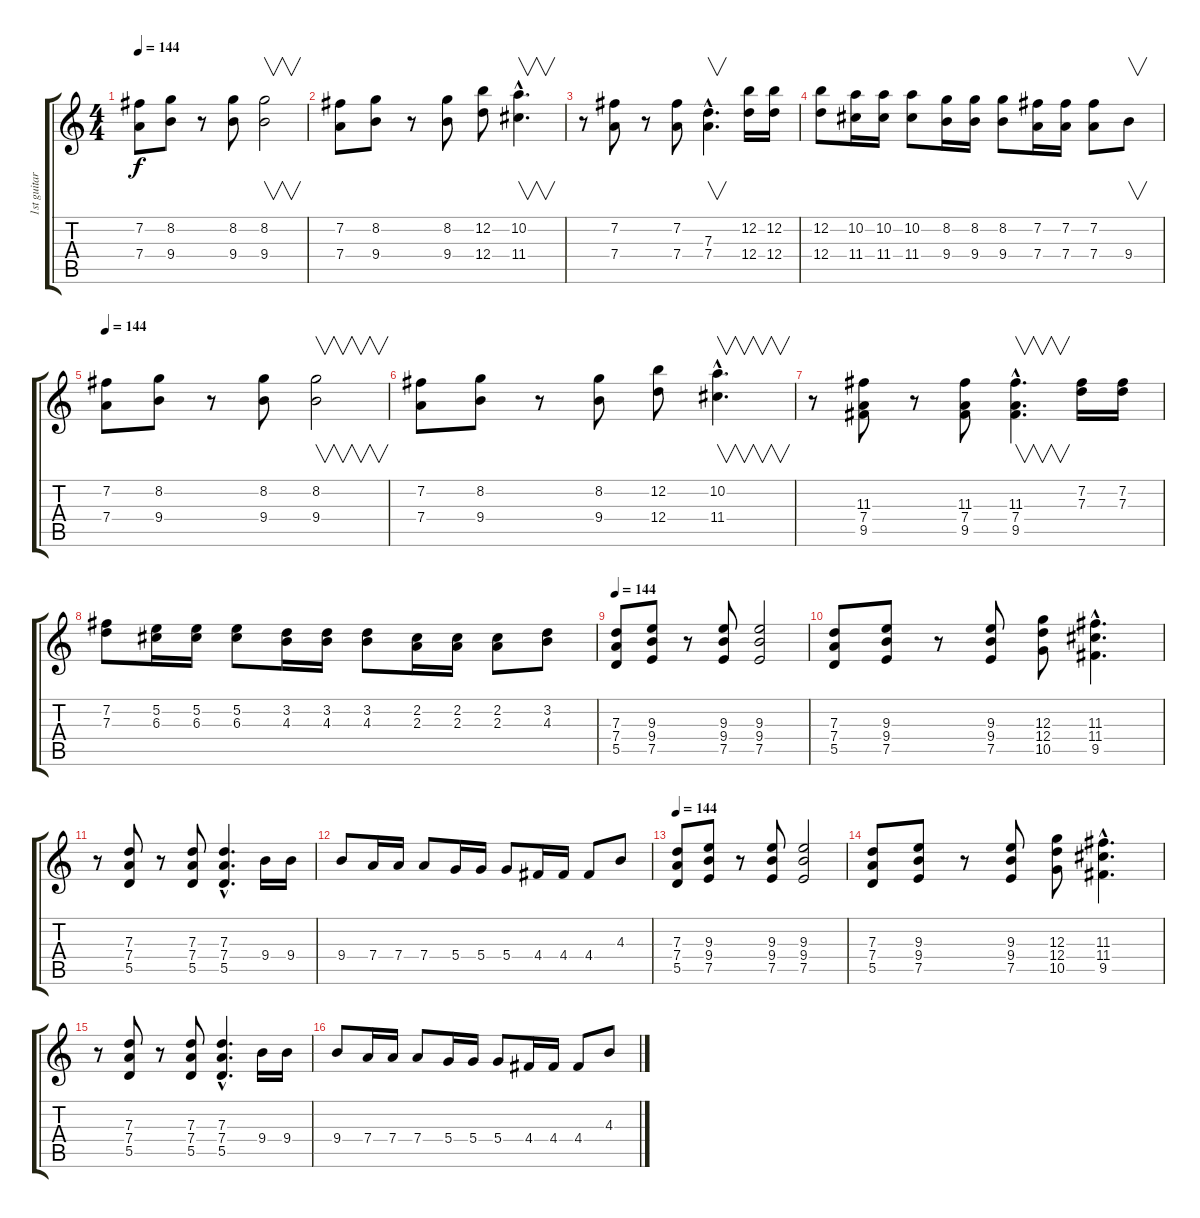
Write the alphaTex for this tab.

\track ("1st guitar" "1st guitar") {instrument overdrivenguitar}
\staff {score tabs}
\tuning (E4 B3 G3 D3 A2 E2) {hide}
\ts (4 4)
\tempo 144
\clef g2
\ks c
(7.2 7.4).8{dy f} (8.2 9.4).8 r.8 (8.2 9.4).8 (8.2 9.4).2{v} |
(7.2 7.4).8 (8.2 9.4).8 r.8 (8.2 9.4).8 (12.2 12.4).8 (10.2{hac} 11.4{hac}).4{v d} |
r.8 (7.2 7.4).8 r.8 (7.2 7.4).8 (7.3{hac} 7.4{hac}).4{v d} (12.2 12.4).16 (12.2 12.4).16 |
(12.2 12.4).8 (10.2 11.4).16 (10.2 11.4).16 (10.2 11.4).8 (8.2 9.4).16 (8.2 9.4).16 (8.2 9.4).8 (7.2 7.4).16 (7.2 7.4).16 (7.2 7.4).8 9.4.8{v} |
\tempo 144
(7.2 7.4).8 (8.2 9.4).8 r.8 (8.2 9.4).8 (8.2 9.4).2{v} |
(7.2 7.4).8 (8.2 9.4).8 r.8 (8.2 9.4).8 (12.2 12.4).8 (10.2{hac} 11.4{hac}).4{v d} |
r.8 (11.3 7.4 9.5).8 r.8 (11.3 7.4 9.5).8 (11.3{hac} 7.4{hac} 9.5{hac}).4{v d} (7.2 7.3).16 (7.2 7.3).16 |
(7.2 7.3).8 (5.2 6.3).16 (5.2 6.3).16 (5.2 6.3).8 (3.2 4.3).16 (3.2 4.3).16 (3.2 4.3).8 (2.2 2.3).16 (2.2 2.3).16 (2.2 2.3).8 (3.2 4.3).8 |
\tempo 144
(7.3 7.4 5.5).8 (9.3 9.4 7.5).8 r.8 (9.3 9.4 7.5).8 (9.3 9.4 7.5).2 |
(7.3 7.4 5.5).8 (9.3 9.4 7.5).8 r.8 (9.3 9.4 7.5).8 (12.3 12.4 10.5).8 (11.3{hac} 11.4{hac} 9.5{hac}).4{d} |
r.8 (7.3 7.4 5.5).8 r.8 (7.3 7.4 5.5).8 (7.3{hac} 7.4{hac} 5.5{hac}).4{d} 9.4.16 9.4.16 |
9.4.8 7.4.16 7.4.16 7.4.8 5.4.16 5.4.16 5.4.8 4.4.16 4.4.16 4.4.8 4.3.8 |
\tempo 144
(7.3 7.4 5.5).8 (9.3 9.4 7.5).8 r.8 (9.3 9.4 7.5).8 (9.3 9.4 7.5).2 |
(7.3 7.4 5.5).8 (9.3 9.4 7.5).8 r.8 (9.3 9.4 7.5).8 (12.3 12.4 10.5).8 (11.3{hac} 11.4{hac} 9.5{hac}).4{d} |
r.8 (7.3 7.4 5.5).8 r.8 (7.3 7.4 5.5).8 (7.3{hac} 7.4{hac} 5.5{hac}).4{d} 9.4.16 9.4.16 |
9.4.8 7.4.16 7.4.16 7.4.8 5.4.16 5.4.16 5.4.8 4.4.16 4.4.16 4.4.8 4.3.8
